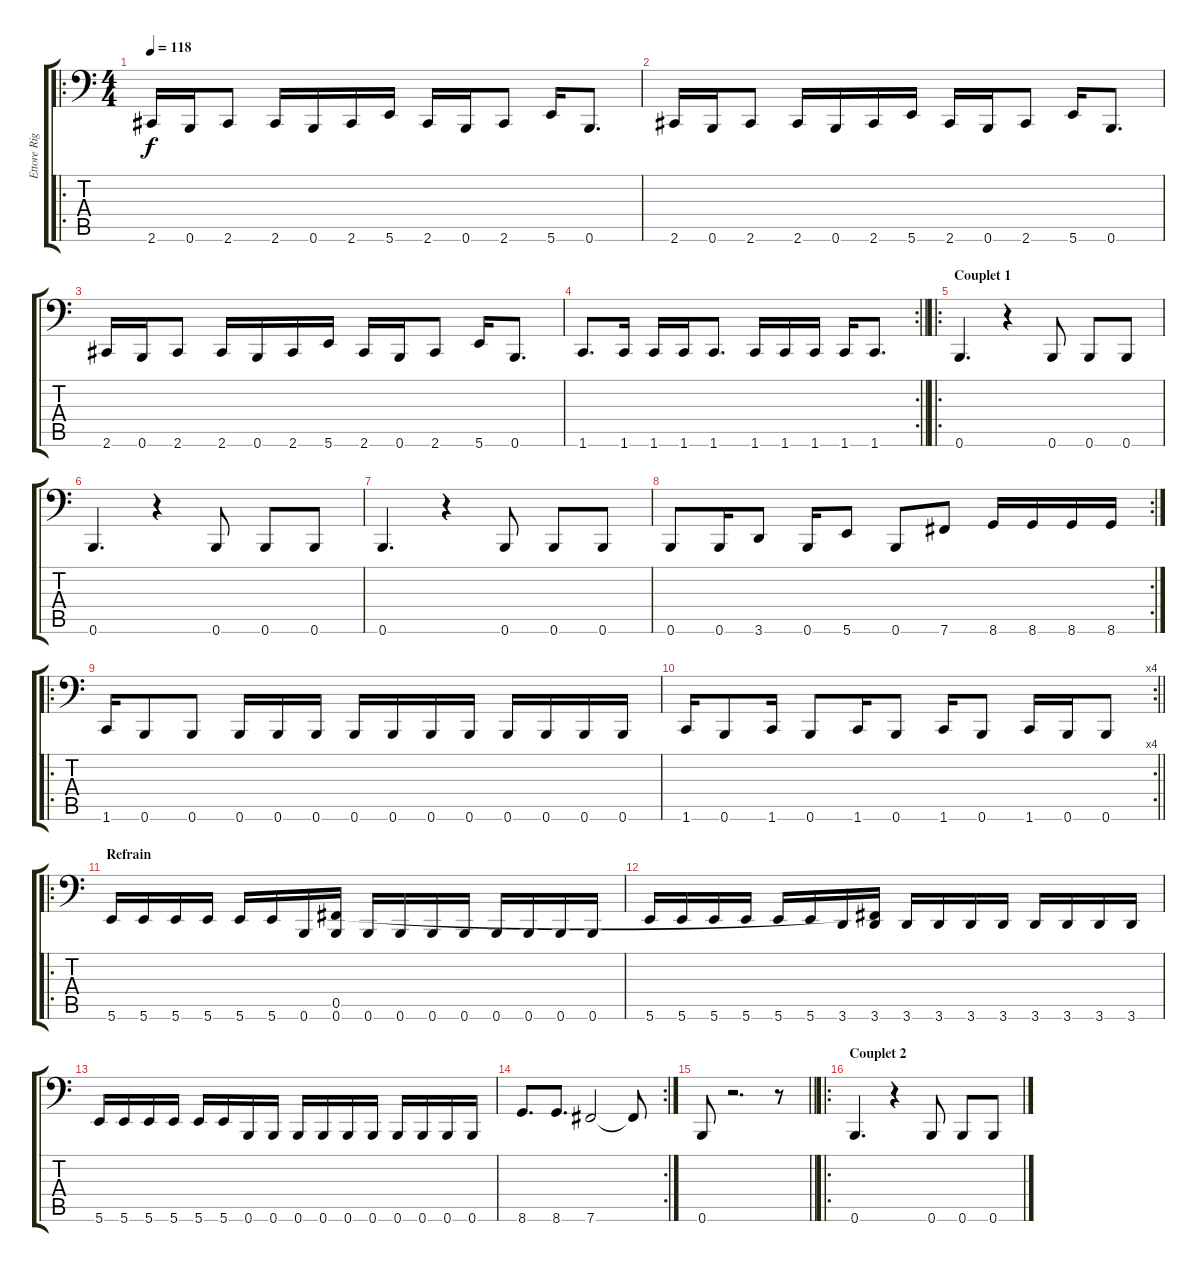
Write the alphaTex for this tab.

\track ("Ettore Rigotti" "Ettore Rig") {instrument electricbasspick}
\staff {score tabs}
\tuning (Db3 Ab2 E2 B1 Gb1 B0) {hide}
\ro
\ts (4 4)
\tempo 118
\clef f4
\ks c
2.6.16{dy f instrument electricbasspick} 0.6.16 2.6.8 2.6.16 0.6.16 2.6.16 5.6.16 2.6.16 0.6.16 2.6.8 5.6.16 0.6.8{d} |
2.6.16 0.6.16 2.6.8 2.6.16 0.6.16 2.6.16 5.6.16 2.6.16 0.6.16 2.6.8 5.6.16 0.6.8{d} |
2.6.16 0.6.16 2.6.8 2.6.16 0.6.16 2.6.16 5.6.16 2.6.16 0.6.16 2.6.8 5.6.16 0.6.8{d} |
\rc 2
\barLineRight lightlight
1.6.8{d} 1.6.16 1.6.16 1.6.16 1.6.8{d} 1.6.16 1.6.16 1.6.16 1.6.16 1.6.8{d} |
\ro
\section ("" "Couplet 1")
0.6.4{d} r.4 0.6.8 0.6.8 0.6.8 |
0.6.4{d} r.4 0.6.8 0.6.8 0.6.8 |
0.6.4{d} r.4 0.6.8 0.6.8 0.6.8 |
\rc 2
0.6.8 0.6.16 3.6.8 0.6.16 5.6.8 0.6.8 7.6.8 8.6.16 8.6.16 8.6.16 8.6.16 |
\ro
1.6.16 0.6.8 0.6.8 0.6.16 0.6.16 0.6.16 0.6.16 0.6.16 0.6.16 0.6.16 0.6.16 0.6.16 0.6.16 0.6.16 |
\rc 4
\barLineRight lightlight
1.6.16 0.6.8 1.6.16 0.6.8 1.6.16 0.6.8 1.6.16 0.6.8 1.6.16 0.6.16 0.6.8 |
\ro
\section ("" "Refrain")
5.6.16 5.6.16 5.6.16 5.6.16 5.6.16 5.6.16 0.6.16 (0.5 0.6).16 0.6.16 0.6.16 0.6.16 0.6.16 0.6.16 0.6.16 0.6.16 0.6.16 |
5.6.16 5.6.16 5.6.16 5.6.16 5.6.16 5.6.16 3.6.16 (0.5{t} 3.6).16 3.6.16 3.6.16 3.6.16 3.6.16 3.6.16 3.6.16 3.6.16 3.6.16 |
5.6.16 5.6.16 5.6.16 5.6.16 5.6.16 5.6.16 0.6.16 0.6.16 0.6.16 0.6.16 0.6.16 0.6.16 0.6.16 0.6.16 0.6.16 0.6.16 |
\rc 2
8.6.8{d} 8.6.8{d} 7.6.2 7.6{t}.8 |
\barLineRight lightlight
0.6.8 r.2{d} r.8 |
\ro
\section ("" "Couplet 2")
0.6.4{d} r.4 0.6.8 0.6.8 0.6.8
